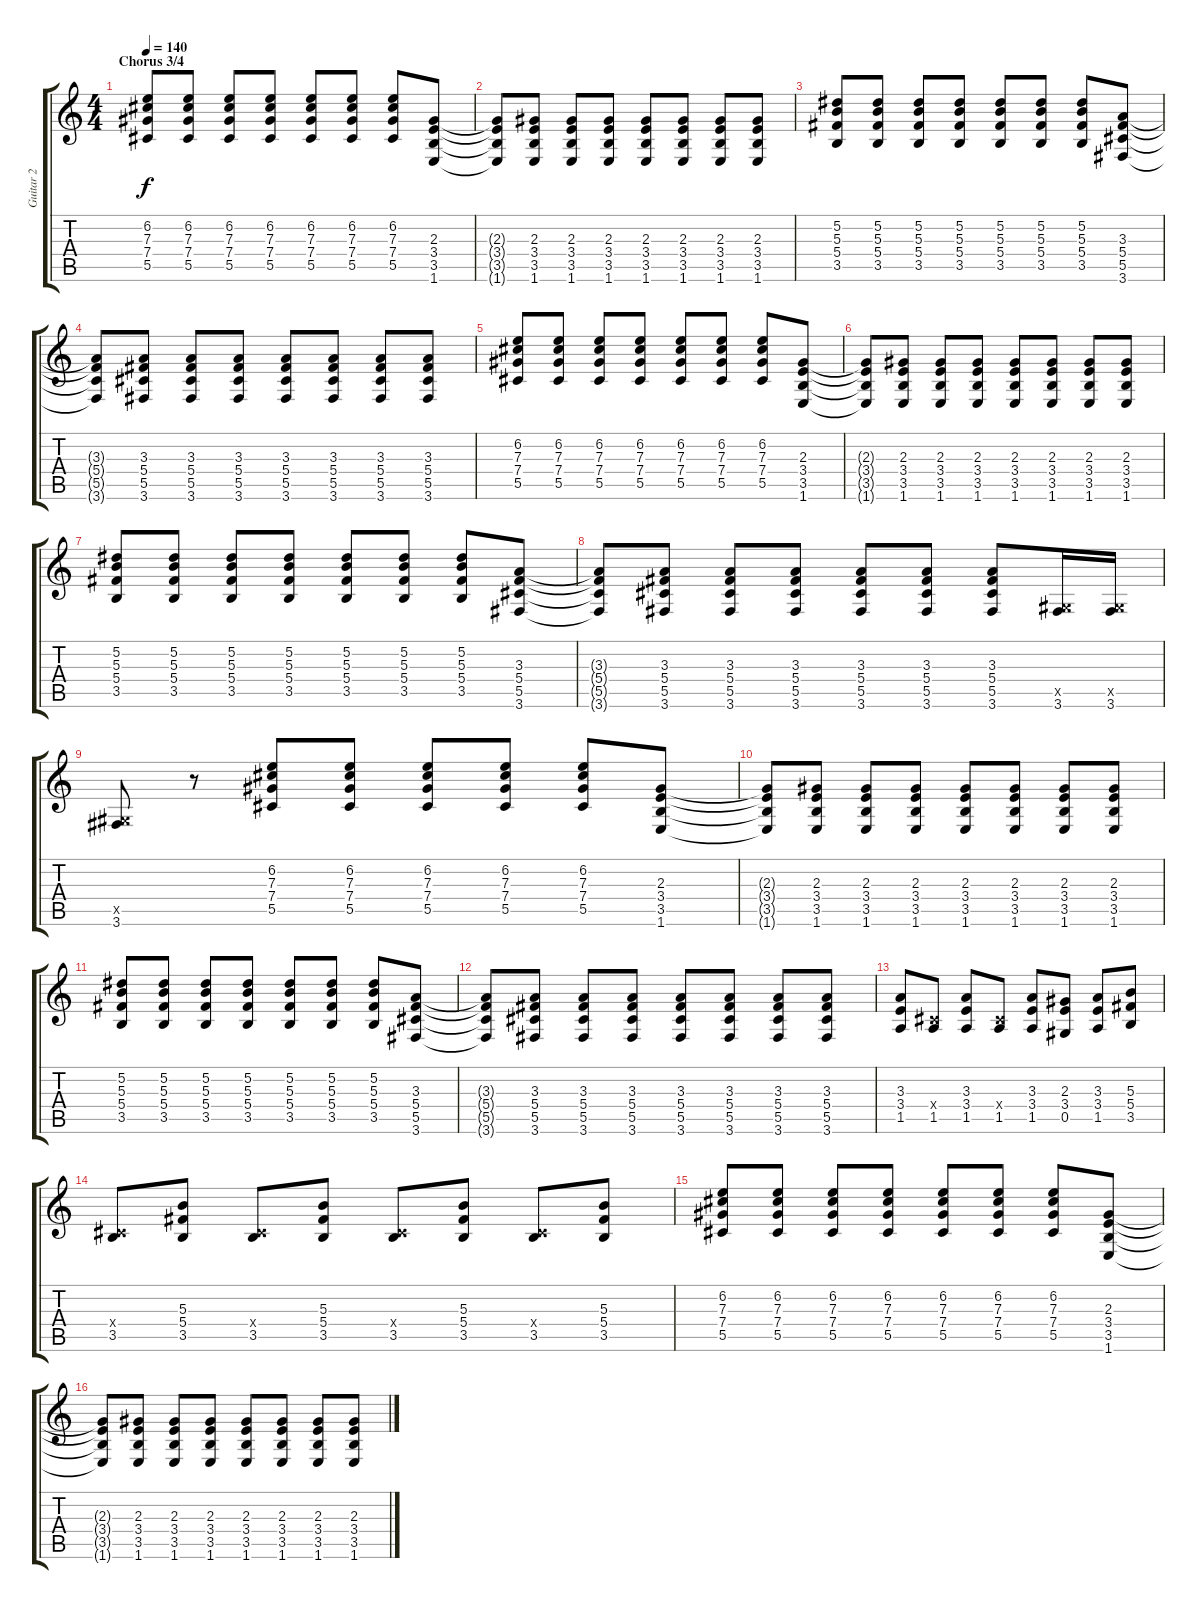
\track ("Guitar 2" "Guitar 2") {instrument distortionguitar}
\staff {score tabs}
\tuning (Eb4 Bb3 Gb3 Db3 Ab2 Eb2) {hide}
\ts (4 4)
\section ("" "Chorus 3/4")
\tempo 140
\clef g2
\ks c
(6.2 7.3 7.4 5.5).8{dy f} (6.2 7.3 7.4 5.5).8 (6.2 7.3 7.4 5.5).8 (6.2 7.3 7.4 5.5).8 (6.2 7.3 7.4 5.5).8 (6.2 7.3 7.4 5.5).8 (6.2 7.3 7.4 5.5).8 (2.3 3.4 3.5 1.6).8 |
(2.3{t} 3.4{t} 3.5{t} 1.6{t}).8 (2.3 3.4 3.5 1.6).8 (2.3 3.4 3.5 1.6).8 (2.3 3.4 3.5 1.6).8 (2.3 3.4 3.5 1.6).8 (2.3 3.4 3.5 1.6).8 (2.3 3.4 3.5 1.6).8 (2.3 3.4 3.5 1.6).8 |
(5.2 5.3 5.4 3.5).8 (5.2 5.3 5.4 3.5).8 (5.2 5.3 5.4 3.5).8 (5.2 5.3 5.4 3.5).8 (5.2 5.3 5.4 3.5).8 (5.2 5.3 5.4 3.5).8 (5.2 5.3 5.4 3.5).8 (3.3 5.4 5.5 3.6).8 |
(3.3{t} 5.4{t} 5.5{t} 3.6{t}).8 (3.3 5.4 5.5 3.6).8 (3.3 5.4 5.5 3.6).8 (3.3 5.4 5.5 3.6).8 (3.3 5.4 5.5 3.6).8 (3.3 5.4 5.5 3.6).8 (3.3 5.4 5.5 3.6).8 (3.3 5.4 5.5 3.6).8 |
(6.2 7.3 7.4 5.5).8 (6.2 7.3 7.4 5.5).8 (6.2 7.3 7.4 5.5).8 (6.2 7.3 7.4 5.5).8 (6.2 7.3 7.4 5.5).8 (6.2 7.3 7.4 5.5).8 (6.2 7.3 7.4 5.5).8 (2.3 3.4 3.5 1.6).8 |
(2.3{t} 3.4{t} 3.5{t} 1.6{t}).8 (2.3 3.4 3.5 1.6).8 (2.3 3.4 3.5 1.6).8 (2.3 3.4 3.5 1.6).8 (2.3 3.4 3.5 1.6).8 (2.3 3.4 3.5 1.6).8 (2.3 3.4 3.5 1.6).8 (2.3 3.4 3.5 1.6).8 |
(5.2 5.3 5.4 3.5).8 (5.2 5.3 5.4 3.5).8 (5.2 5.3 5.4 3.5).8 (5.2 5.3 5.4 3.5).8 (5.2 5.3 5.4 3.5).8 (5.2 5.3 5.4 3.5).8 (5.2 5.3 5.4 3.5).8 (3.3 5.4 5.5 3.6).8 |
(3.3{t} 5.4{t} 5.5{t} 3.6{t}).8 (3.3 5.4 5.5 3.6).8 (3.3 5.4 5.5 3.6).8 (3.3 5.4 5.5 3.6).8 (3.3 5.4 5.5 3.6).8 (3.3 5.4 5.5 3.6).8 (3.3 5.4 5.5 3.6).8 (0.5{x} 3.6).16 (0.5{x} 3.6).16 |
(0.5{x} 3.6).8 r.8 (6.2 7.3 7.4 5.5).8 (6.2 7.3 7.4 5.5).8 (6.2 7.3 7.4 5.5).8 (6.2 7.3 7.4 5.5).8 (6.2 7.3 7.4 5.5).8 (2.3 3.4 3.5 1.6).8 |
(2.3{t} 3.4{t} 3.5{t} 1.6{t}).8 (2.3 3.4 3.5 1.6).8 (2.3 3.4 3.5 1.6).8 (2.3 3.4 3.5 1.6).8 (2.3 3.4 3.5 1.6).8 (2.3 3.4 3.5 1.6).8 (2.3 3.4 3.5 1.6).8 (2.3 3.4 3.5 1.6).8 |
(5.2 5.3 5.4 3.5).8 (5.2 5.3 5.4 3.5).8 (5.2 5.3 5.4 3.5).8 (5.2 5.3 5.4 3.5).8 (5.2 5.3 5.4 3.5).8 (5.2 5.3 5.4 3.5).8 (5.2 5.3 5.4 3.5).8 (3.3 5.4 5.5 3.6).8 |
(3.3{t} 5.4{t} 5.5{t} 3.6{t}).8 (3.3 5.4 5.5 3.6).8 (3.3 5.4 5.5 3.6).8 (3.3 5.4 5.5 3.6).8 (3.3 5.4 5.5 3.6).8 (3.3 5.4 5.5 3.6).8 (3.3 5.4 5.5 3.6).8 (3.3 5.4 5.5 3.6).8 |
(3.3 3.4 1.5).8 (0.4{x} 1.5).8 (3.3 3.4 1.5).8 (0.4{x} 1.5).8 (3.3 3.4 1.5).8 (2.3 3.4 0.5).8 (3.3 3.4 1.5).8 (5.3 5.4 3.5).8 |
(0.4{x} 3.5).8 (5.3 5.4 3.5).8 (0.4{x} 3.5).8 (5.3 5.4 3.5).8 (0.4{x} 3.5).8 (5.3 5.4 3.5).8 (0.4{x} 3.5).8 (5.3 5.4 3.5).8 |
(6.2 7.3 7.4 5.5).8 (6.2 7.3 7.4 5.5).8 (6.2 7.3 7.4 5.5).8 (6.2 7.3 7.4 5.5).8 (6.2 7.3 7.4 5.5).8 (6.2 7.3 7.4 5.5).8 (6.2 7.3 7.4 5.5).8 (2.3 3.4 3.5 1.6).8 |
(2.3{t} 3.4{t} 3.5{t} 1.6{t}).8 (2.3 3.4 3.5 1.6).8 (2.3 3.4 3.5 1.6).8 (2.3 3.4 3.5 1.6).8 (2.3 3.4 3.5 1.6).8 (2.3 3.4 3.5 1.6).8 (2.3 3.4 3.5 1.6).8 (2.3 3.4 3.5 1.6).8
